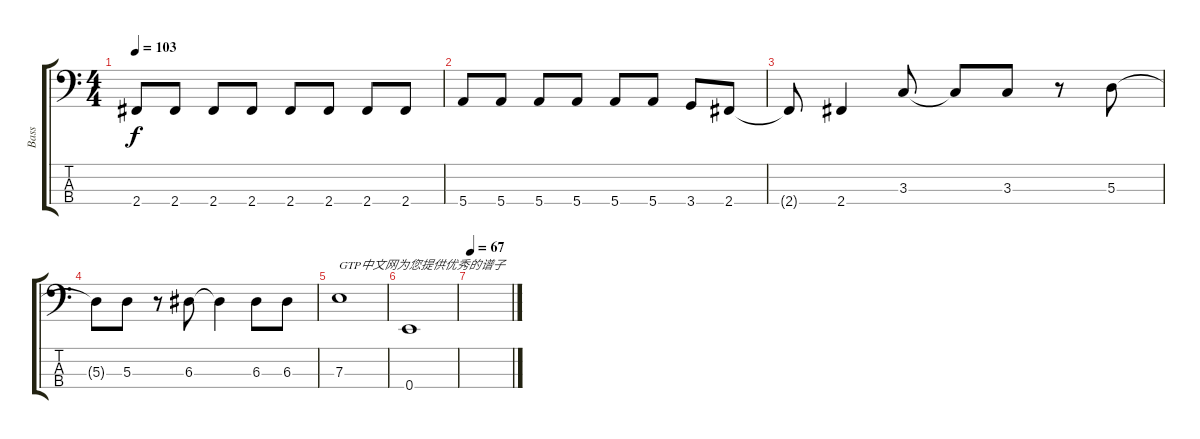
\track ("Bass" "Bass") {instrument electricbassfinger}
\staff {score tabs}
\tuning (G2 D2 A1 E1) {hide}
\ts (4 4)
\tempo 103
\clef f4
\ks c
2.4{t}.8{dy f} 2.4.8 2.4.8 2.4.8 2.4.8 2.4.8 2.4.8 2.4.8 |
5.4.8 5.4.8 5.4.8 5.4.8 5.4.8 5.4.8 3.4.8 2.4.8 |
2.4{t}.8 2.4.4 3.3.8 3.3{t}.8 3.3.8 r.8 5.3.8 |
5.3{t}.8 5.3.8 r.8 6.3.8 6.3{t}.4 6.3.8 6.3.8 |
7.3.1{txt "GTP中文网为您提供优秀的谱子"} |
0.4.1 |
\tempo 67
